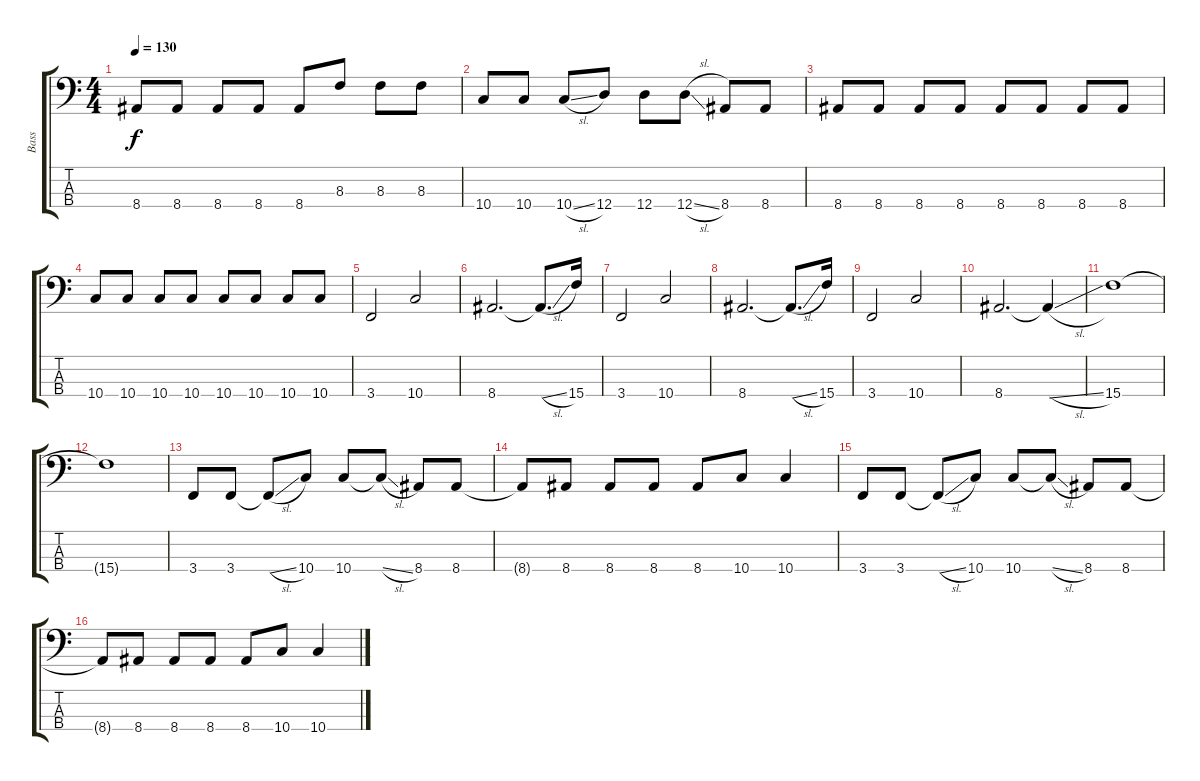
\track ("Bass" "Bass") {instrument electricbassfinger}
\staff {score tabs}
\tuning (G2 D2 A1 D1) {hide}
\ts (4 4)
\tempo 130
\clef f4
\ks c
8.4.8{dy f} 8.4.8 8.4.8 8.4.8 8.4.8 8.3.8 8.3.8 8.3.8 |
10.4.8 10.4.8 10.4{sl}.8 12.4.8 12.4.8 12.4{sl}.8 8.4.8 8.4.8 |
8.4.8 8.4.8 8.4.8 8.4.8 8.4.8 8.4.8 8.4.8 8.4.8 |
10.4.8{volume 16} 10.4.8 10.4.8 10.4.8 10.4.8 10.4.8 10.4.8 10.4.8 |
3.4.2 10.4.2 |
8.4.2{d} 8.4{sl t}.8{d} 15.4.16 |
3.4.2 10.4.2 |
8.4.2{d} 8.4{sl t}.8{d} 15.4.16 |
3.4.2 10.4.2 |
8.4.2{d} 8.4{sl t}.4 |
15.4.1 |
15.4{t}.1 |
3.4.8 3.4.8 3.4{sl t}.8 10.4.8 10.4.8 10.4{sl t}.8 8.4.8 8.4.8 |
8.4{t}.8 8.4.8 8.4.8 8.4.8 8.4.8 10.4.8 10.4.4 |
3.4.8 3.4.8 3.4{sl t}.8 10.4.8 10.4.8 10.4{sl t}.8 8.4.8 8.4.8 |
8.4{t}.8 8.4.8 8.4.8 8.4.8 8.4.8 10.4.8 10.4.4
